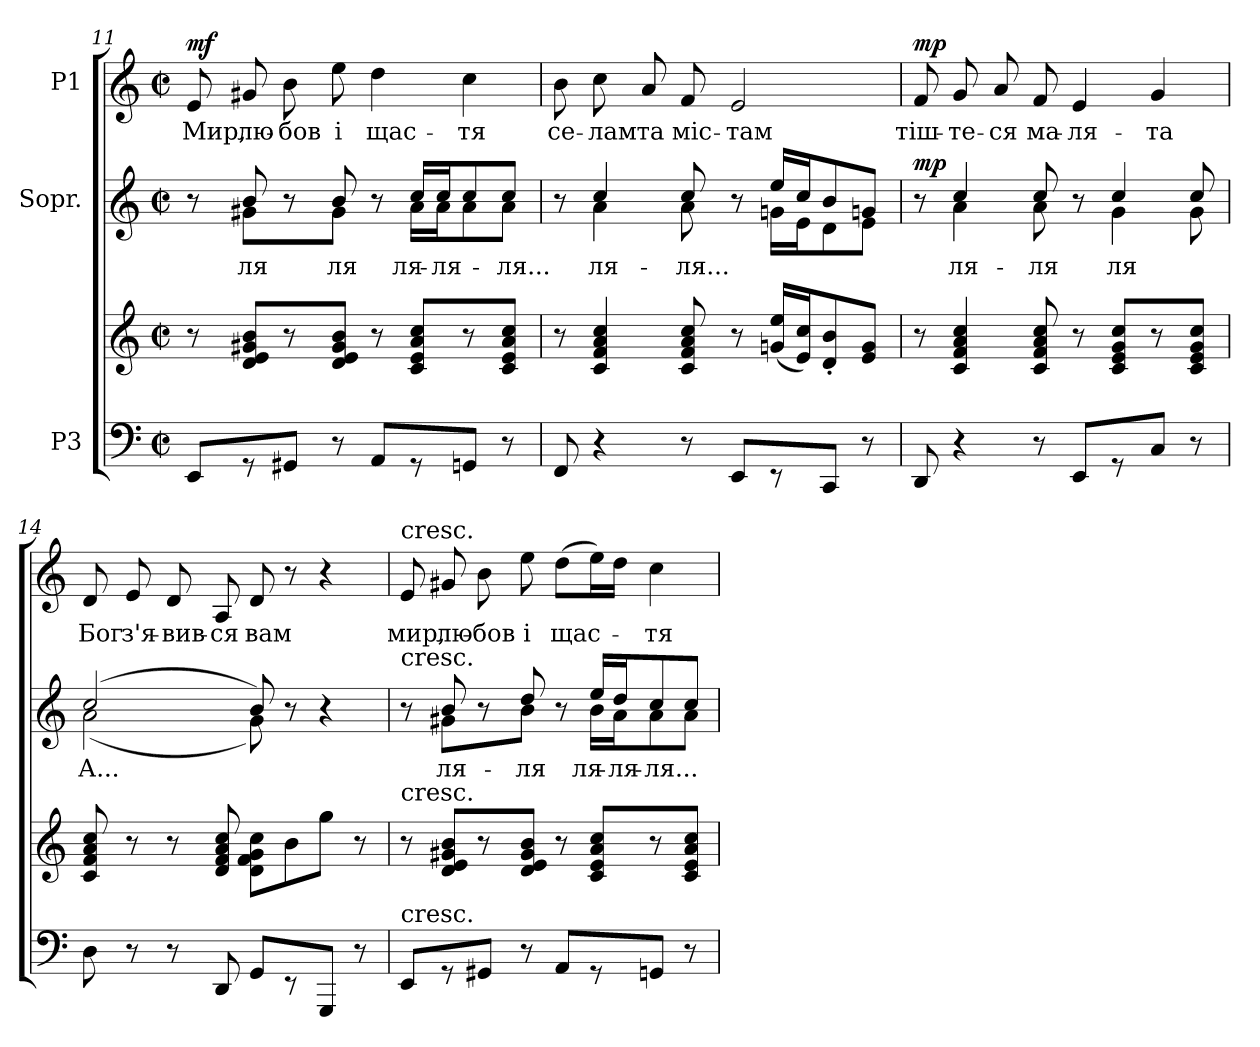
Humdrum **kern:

**kern	**kern	**dynam	**kern	**text	**dynam	**kern	**text	**dynam
*part3	*part3	*part3	*part2	*part2	*part2	*part1	*part1	*part1
*staff4	*staff3	*staff3/4	*staff2	*staff2	*staff2	*staff1	*staff1	*staff1
*I"P3	*	*	*I"Sopr.	*	*	*I"P1	*	*
*clefF4	*clefG2	*	*clefG2	*	*	*clefG2	*	*
*k[]	*k[]	*	*k[]	*	*	*k[]	*	*
*C:	*C:	*	*C:	*	*	*C:	*	*
*M2/2	*M2/2	*	*M2/2	*	*	*M2/2	*	*
*met(c|)	*met(c|)	*	*met(c|)	*	*	*met(c|)	*	*
=11	=11	=11	=11	=11	=11	=11	=11	=11
*	*	*	*^	*	*	*	*	*
!	!	!	!	!	!	!	!	!LO:LY:b:color=#000000	!
8EEi/L	8r	mf mf	8r	8ryy	.	.	8ei/	Мир,	mf
!	!	!	!	!	!LO:LY:b:color=#000000	!	!	!	!
!	!	!	!	!	!	!	!	!LO:LY:b:color=#000000	!
8r	8di/ 8ei 8g#Xi 8biL	.	8bi/	8g#Xi\L	ля	.	8g#Xi/	лю-	.
!	!	!	!	!	!	!	!	!LO:LY:b:color=#000000	!
8GG#Xi/J	8r	.	8r	8ryy	.	.	8bi\	-бов	.
!	!	!	!	!	!LO:LY:b:color=#000000	!	!	!	!
!	!	!	!	!	!	!	!	!LO:LY:b:color=#000000	!
8r	8di/ 8ei 8g#i 8biJ	.	8bi/	8g#i\J	ля	.	8eei\	і	.
!	!	!	!	!	!	!	!	!LO:LY:b:color=#000000	!
8AAi/L	8r	.	8r	8ryy	.	.	4ddi\	щас-	.
!	!	!	!	!	!LO:LY:b:color=#000000	!	!	!	!
8r	8ci/ 8ei 8ai 8cciL	.	16cci/LL	16ai\LL	ля-	.	.	.	.
!	!	!	!	!	!LO:LY:b:color=#000000	!	!	!	!
.	.	.	16cci/J	16ai\J	-ля-	.	.	.	.
!	!	!	!	!	!	!	!	!LO:LY:b:color=#000000	!
8GGni/J	8r	.	8cci/	8ai\	.	.	4cci\	-тя	.
!	!	!	!	!	!LO:LY:b:color=#000000	!	!	!	!
8r	8ci/ 8ei 8ai 8cciJ	.	8cci/J	8ai\J	-ля...	.	.	.	.
=12	=12	=12	=12	=12	=12	=12	=12	=12	=12
!	!	!	!	!	!	!	!	!LO:LY:b:color=#000000	!
8FFi/	8r	.	8r	8ryy	.	.	8bi\	се-	.
!	!	!	!	!	!LO:LY:b:color=#000000	!	!	!	!
!	!	!	!	!	!	!	!	!LO:LY:b:color=#000000	!
4r	4ci/ 4fi 4ai 4cci	.	4cci/	4ai\	ля-	.	8cci\	-лам	.
!	!	!	!	!	!	!	!	!LO:LY:b:color=#000000	!
.	.	.	.	.	.	.	8ai/	та	.
!	!	!	!	!	!LO:LY:b:color=#000000	!	!	!	!
!	!	!	!	!	!	!	!	!LO:LY:b:color=#000000	!
8r	8ci/ 8fi 8ai 8cci	.	8cci/	8ai\	-ля...	.	8fi/	міс-	.
!	!	!	!	!	!	!	!	!LO:LY:b:color=#000000	!
8EEi/L	8r	.	8r	8ryy	.	.	2ei/	-там	.
8r	(16gni/ 16eeiLL	.	16eei/LL	16gni\LL	.	.	.	.	.
.	16ei/ 16cciJ)	.	16cci/J	16ei\J	.	.	.	.	.
8CCi/J	8di/' 8bi'	.	8bi/	8di\	.	.	.	.	.
8r	8ei/ 8giJ	.	8gni/J	8ei\J	.	.	.	.	.
!!LO:PB:g=z
=13	=13	=13	=13	=13	=13	=13	=13	=13	=13
!	!	!	!	!	!	!	!	!LO:LY:b:color=#000000	!
8DDi/	8r	mp mp	8r	8ryy	.	mp	8fi/	тіш-	mp
!	!	!	!	!	!LO:LY:b:color=#000000	!	!	!	!
!	!	!	!	!	!	!	!	!LO:LY:b:color=#000000	!
4r	4ci/ 4fi 4ai 4cci	.	4cci/	4ai\	ля-	.	8gi/	-те-	.
!	!	!	!	!	!	!	!	!LO:LY:b:color=#000000	!
.	.	.	.	.	.	.	8ai/	-ся	.
!	!	!	!	!	!LO:LY:b:color=#000000	!	!	!	!
!	!	!	!	!	!	!	!	!LO:LY:b:color=#000000	!
8r	8ci/ 8fi 8ai 8cci	.	8cci/	8ai\	-ля	.	8fi/	ма-	.
!	!	!	!	!	!	!	!	!LO:LY:b:color=#000000	!
8EEi/L	8r	.	8r	8ryy	.	.	4ei/	-ля-	.
!	!	!	!	!	!LO:LY:b:color=#000000	!	!	!	!
8r	8ci/ 8ei 8gi 8cciL	.	4cci/	4gi\	ля	.	.	.	.
!	!	!	!	!	!	!	!	!LO:LY:b:color=#000000	!
8Ci/J	8r	.	.	.	.	.	4gi/	-та	.
8r	8ci/ 8ei 8gi 8cciJ	.	8cci/	8gi\	.	.	.	.	.
=14	=14	=14	=14	=14	=14	=14	=14	=14	=14
!	!	!	!	!	!LO:LY:b:color=#000000	!	!	!	!
!	!	!	!	!	!	!	!	!LO:LY:b:color=#000000	!
8Di\	8ci/ 8fi 8ai 8cci	.	(2cci/	(2ai\	А...	.	8di/	Бог	.
!	!	!	!	!	!	!	!	!LO:LY:b:color=#000000	!
8r	8r	.	.	.	.	.	8ei/	з'я-	.
!	!	!	!	!	!	!	!	!LO:LY:b:color=#000000	!
8r	8r	.	.	.	.	.	8di/	-вив-	.
!	!	!	!	!	!	!	!	!LO:LY:b:color=#000000	!
8DDi/	8di/ 8fi 8ai 8cci	.	.	.	.	.	8Ai/	-ся	.
!	!	!	!	!	!	!	!	!LO:LY:b:color=#000000	!
8GGi/L	8di\ 8fi 8gi 8cciL	.	8bi/)	8gi\)	.	.	8di/	вам	.
8r	8bi\	.	8r	4.ryy	.	.	8r	.	.
8GGGi/J	8ggi\J	.	4r	.	.	.	4r	.	.
8r	8r	.	.	.	.	.	.	.	.
=15	=15	=15	=15	=15	=15	=15	=15	=15	=15
!	!	!	!	!	!	!	!LO:TX:a:t=cresc.	!	!
!	!	!	!LO:TX:a:t=cresc.	!	!	!	!	!	!
!	!LO:TX:a:t=cresc.	!	!	!	!	!	!	!	!
!LO:TX:a:t=cresc.	!	!	!	!	!	!	!	!	!
!	!	!	!	!	!	!	!	!LO:LY:b:color=#000000	!
8EEi/L	8r	.	8r	8ryy	.	.	8ei/	мир,	.
!	!	!	!	!	!LO:LY:b:color=#000000	!	!	!	!
!	!	!	!	!	!	!	!	!LO:LY:b:color=#000000	!
8r	8di/ 8ei 8g#Xi 8biL	.	8bi/	8g#Xi\L	ля-	.	8g#Xi/	лю-	.
!	!	!	!	!	!	!	!	!LO:LY:b:color=#000000	!
8GG#Xi/J	8r	.	8r	8ryy	.	.	8bi\	-бов	.
!	!	!	!	!	!LO:LY:b:color=#000000	!	!	!	!
!	!	!	!	!	!	!	!	!LO:LY:b:color=#000000	!
8r	8di/ 8ei 8g#i 8biJ	.	8ddi/	8bi\J	-ля	.	8eei\	і	.
!	!	!	!	!	!	!	!	!LO:LY:b:color=#000000	!
8AAi/L	8r	.	8r	8ryy	.	.	(8ddi\L	щас-	.
!	!	!	!	!	!LO:LY:b:color=#000000	!	!	!	!
8r	8ci/ 8ei 8ai 8cciL	.	16eei/LL	16bi\LL	ля-	.	16eei\L)	.	.
!	!	!	!	!	!LO:LY:b:color=#000000	!	!	!	!
.	.	.	16ddi/J	16ai\J	-ля-	.	16ddi\JJ	.	.
!	!	!	!	!	!LO:LY:b:color=#000000	!	!	!	!
!	!	!	!	!	!	!	!	!LO:LY:b:color=#000000	!
8GGni/J	8r	.	8cci/	8ai\	-ля...	.	4cci\	-тя	.
8r	8ci/ 8ei 8ai 8cciJ	.	8cci/J	8ai\J	.	.	.	.	.
*	*	*	*v	*v	*	*	*	*	*
=	=	=	=	=	=	=	=	=
*-	*-	*-	*-	*-	*-	*-	*-	*-
